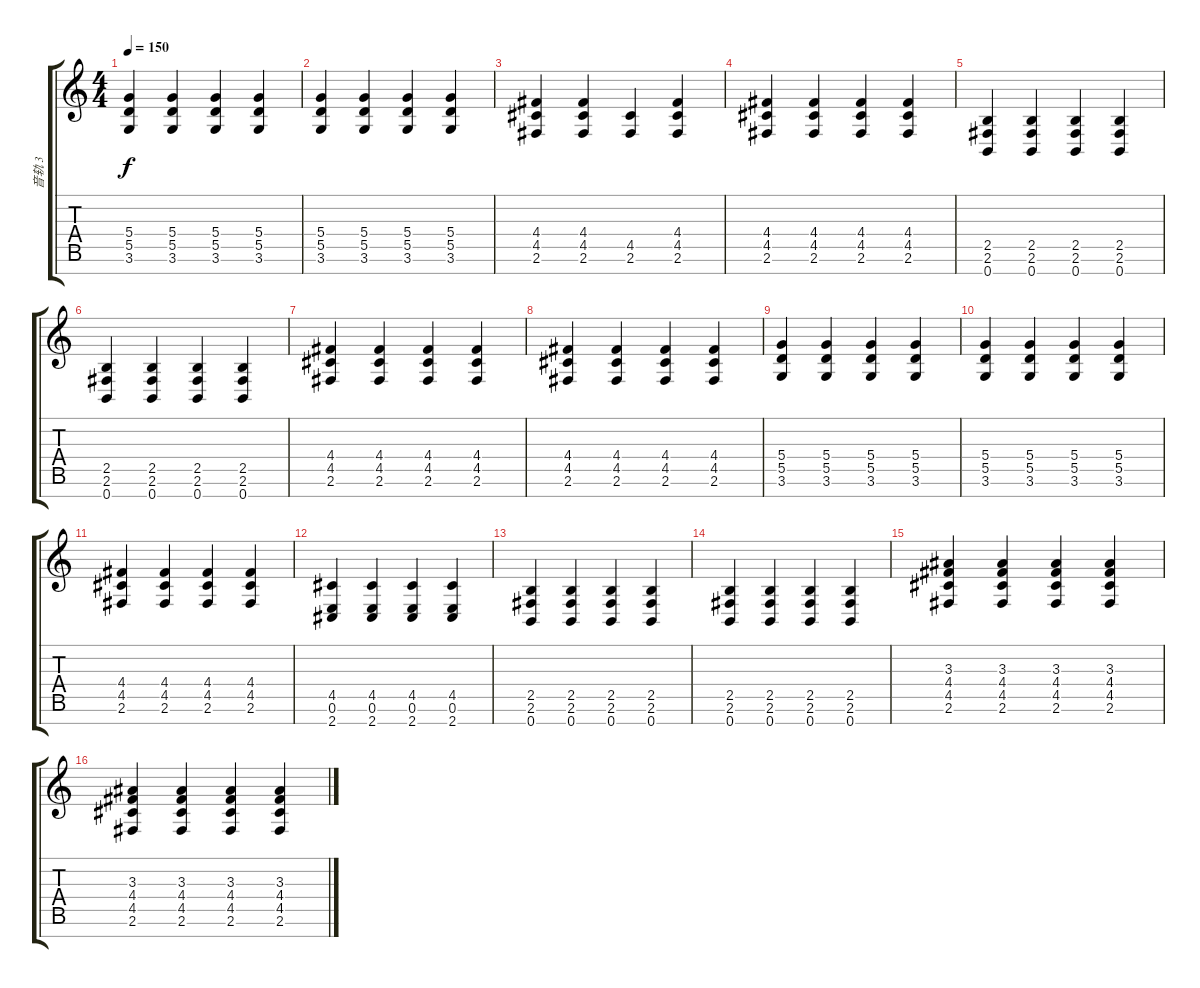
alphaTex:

\track ("音轨 3" "音轨 3") {instrument distortionguitar}
\staff {score tabs}
\tuning (E4 B3 G3 D3 A2 E2 B1) {hide}
\ts (4 4)
\tempo 150
\clef g2
\ks c
(5.4 5.5 3.6).4{dy f} (5.4 5.5 3.6).4 (5.4 5.5 3.6).4 (5.4 5.5 3.6).4 |
(5.4 5.5 3.6).4 (5.4 5.5 3.6).4 (5.4 5.5 3.6).4 (5.4 5.5 3.6).4 |
(4.4 4.5 2.6).4 (4.4 4.5 2.6).4 (4.5 2.6).4 (4.4 4.5 2.6).4 |
(4.4 4.5 2.6).4 (4.4 4.5 2.6).4 (4.4 4.5 2.6).4 (4.4 4.5 2.6).4 |
(2.5 2.6 0.7).4 (2.5 2.6 0.7).4 (2.5 2.6 0.7).4 (2.5 2.6 0.7).4 |
(2.5 2.6 0.7).4 (2.5 2.6 0.7).4 (2.5 2.6 0.7).4 (2.5 2.6 0.7).4 |
(4.4 4.5 2.6).4 (4.4 4.5 2.6).4 (4.4 4.5 2.6).4 (4.4 4.5 2.6).4 |
(4.4 4.5 2.6).4 (4.4 4.5 2.6).4 (4.4 4.5 2.6).4 (4.4 4.5 2.6).4 |
(5.4 5.5 3.6).4 (5.4 5.5 3.6).4 (5.4 5.5 3.6).4 (5.4 5.5 3.6).4 |
(5.4 5.5 3.6).4 (5.4 5.5 3.6).4 (5.4 5.5 3.6).4 (5.4 5.5 3.6).4 |
(4.4 4.5 2.6).4 (4.4 4.5 2.6).4 (4.4 4.5 2.6).4 (4.4 4.5 2.6).4 |
(4.5 0.6 2.7).4 (4.5 0.6 2.7).4 (4.5 0.6 2.7).4 (4.5 0.6 2.7).4 |
(2.5 2.6 0.7).4 (2.5 2.6 0.7).4 (2.5 2.6 0.7).4 (2.5 2.6 0.7).4 |
(2.5 2.6 0.7).4 (2.5 2.6 0.7).4 (2.5 2.6 0.7).4 (2.5 2.6 0.7).4 |
(3.3 4.4 4.5 2.6).4 (3.3 4.4 4.5 2.6).4 (3.3 4.4 4.5 2.6).4 (3.3 4.4 4.5 2.6).4 |
(3.3 4.4 4.5 2.6).4 (3.3 4.4 4.5 2.6).4 (3.3 4.4 4.5 2.6).4 (3.3 4.4 4.5 2.6).4
